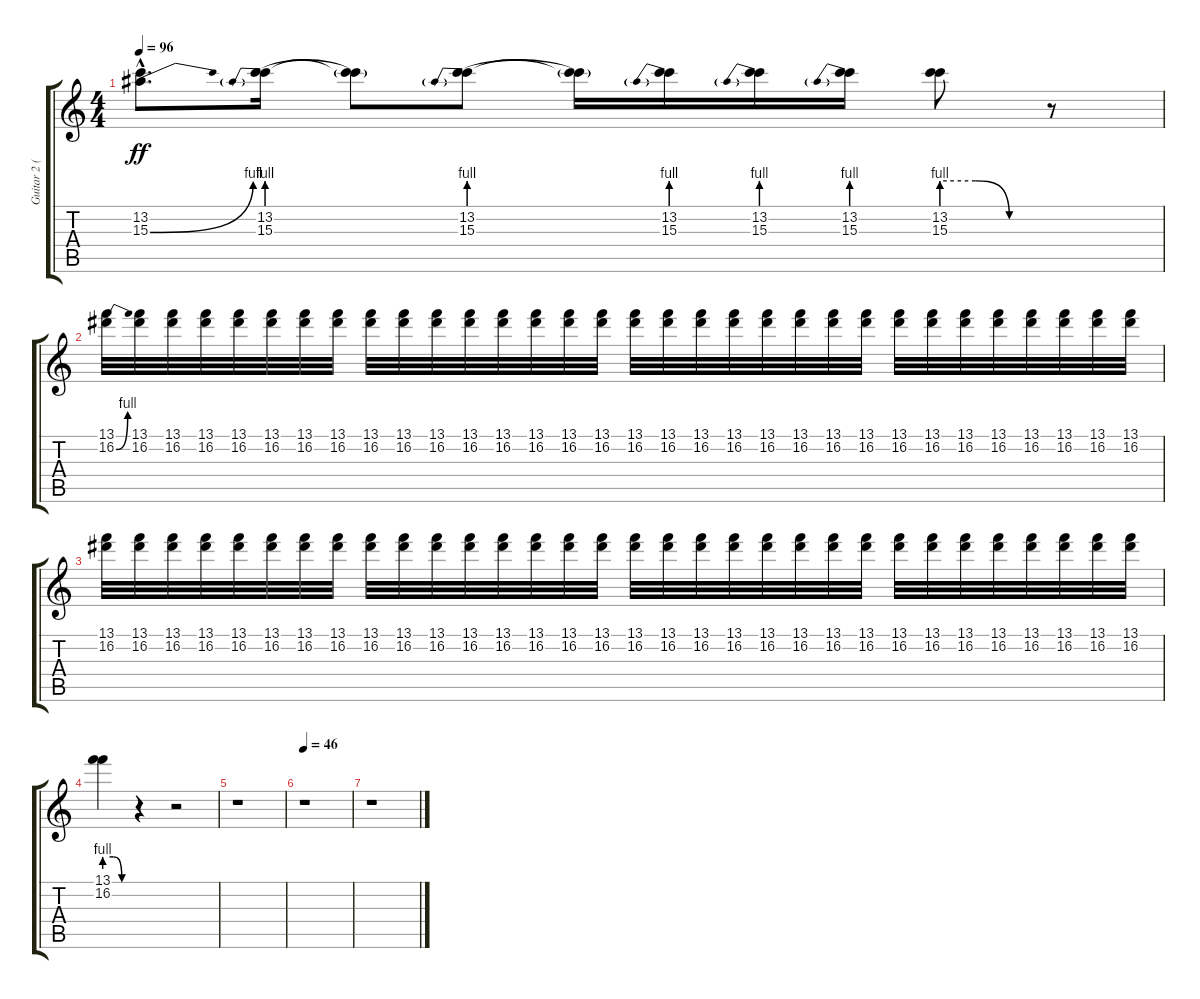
\track ("Guitar 2 (Accomp./Solos)" "Guitar 2 (") {instrument overdrivenguitar}
\staff {score tabs}
\tuning (E4 B3 G3 D3 A2 E2) {hide}
\ts (4 4)
\tempo 96
\clef g2
\ks c
(13.2{hac} 15.3{be (bend 0 0 60 4) hac}).8{d dy ff} (13.2 15.3{be (prebend 0 4 60 4)}).16 (13.2{t} 15.3{t}).8 (13.2 15.3{be (prebend 0 4 60 4)}).8 (13.2{t} 15.3{t}).16 (13.2 15.3{be (prebend 0 4 60 4)}).16 (13.2 15.3{be (prebend 0 4 60 4)}).16 (13.2 15.3{be (prebend 0 4 60 4)}).16 (13.2 15.3{be (custom 0 4 20 4 40 0 60 0)}).8 r.8 |
(13.1 16.2{be (bend 0 0 60 4)}).32 (13.1 16.2).32 (13.1 16.2).32 (13.1 16.2).32 (13.1 16.2).32 (13.1 16.2).32 (13.1 16.2).32 (13.1 16.2).32 (13.1 16.2).32 (13.1 16.2).32 (13.1 16.2).32 (13.1 16.2).32 (13.1 16.2).32 (13.1 16.2).32 (13.1 16.2).32 (13.1 16.2).32 (13.1 16.2).32 (13.1 16.2).32 (13.1 16.2).32 (13.1 16.2).32 (13.1 16.2).32 (13.1 16.2).32 (13.1 16.2).32 (13.1 16.2).32 (13.1 16.2).32 (13.1 16.2).32 (13.1 16.2).32 (13.1 16.2).32 (13.1 16.2).32 (13.1 16.2).32 (13.1 16.2).32 (13.1 16.2).32 |
(13.1 16.2).32 (13.1 16.2).32 (13.1 16.2).32 (13.1 16.2).32 (13.1 16.2).32 (13.1 16.2).32 (13.1 16.2).32 (13.1 16.2).32 (13.1 16.2).32 (13.1 16.2).32 (13.1 16.2).32 (13.1 16.2).32 (13.1 16.2).32 (13.1 16.2).32 (13.1 16.2).32 (13.1 16.2).32 (13.1 16.2).32 (13.1 16.2).32 (13.1 16.2).32 (13.1 16.2).32 (13.1 16.2).32 (13.1 16.2).32 (13.1 16.2).32 (13.1 16.2).32 (13.1 16.2).32 (13.1 16.2).32 (13.1 16.2).32 (13.1 16.2).32 (13.1 16.2).32 (13.1 16.2).32 (13.1 16.2).32 (13.1 16.2).32 |
(13.1 16.2{be (custom 0 4 20 4 40 0 60 0)}).4 r.4 r.2 |
r.1 |
\tempo 46
r.1 |
r.1
